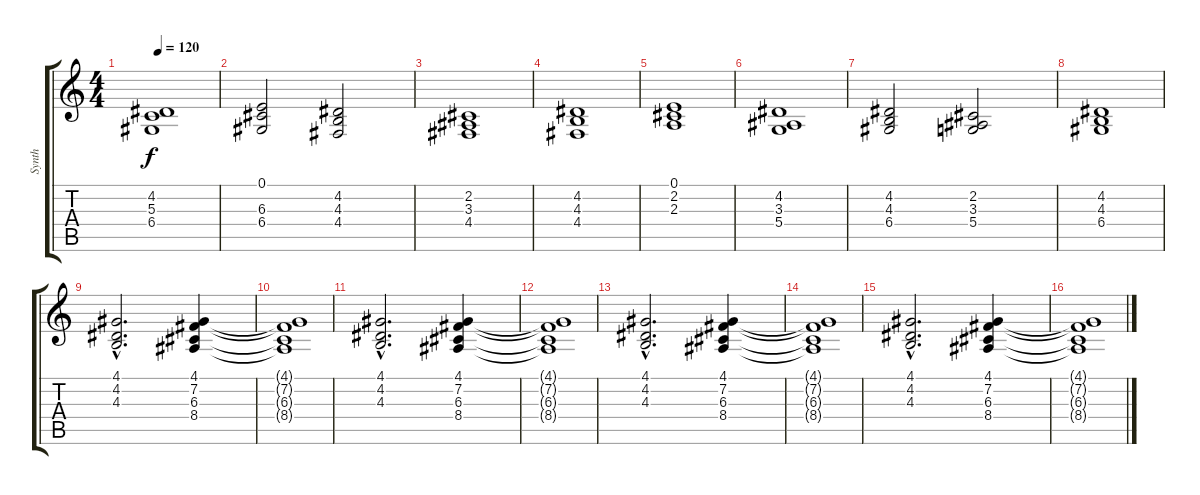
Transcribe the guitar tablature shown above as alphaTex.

\track ("Synth" "Synth") {instrument synthvoice}
\staff {score tabs}
\tuning (E4 B3 G3 D3 A2 E2) {hide}
\ts (4 4)
\tempo 120
\clef g2
\ks c
(4.2 5.3 6.4).1{dy f} |
(0.1 6.3 6.4).2 (4.2 4.3 4.4).2 |
(2.2 3.3 4.4).1 |
(4.2 4.3 4.4).1 |
(0.1 2.2 2.3).1 |
(4.2 3.3 5.4).1 |
(4.2 4.3 6.4).2 (2.2 3.3 5.4).2 |
(4.2 4.3 6.4).1 |
(4.1{hac} 4.2{hac} 4.3{hac}).2{d} (4.1 7.2 6.3 8.4).4 |
(4.1{t} 7.2{t} 6.3{t} 8.4{t}).1 |
(4.1{hac} 4.2{hac} 4.3{hac}).2{d} (4.1 7.2 6.3 8.4).4 |
(4.1{t} 7.2{t} 6.3{t} 8.4{t}).1 |
(4.1{hac} 4.2{hac} 4.3{hac}).2{d} (4.1 7.2 6.3 8.4).4 |
(4.1{t} 7.2{t} 6.3{t} 8.4{t}).1 |
(4.1{hac} 4.2{hac} 4.3{hac}).2{d} (4.1 7.2 6.3 8.4).4 |
(4.1{t} 7.2{t} 6.3{t} 8.4{t}).1
